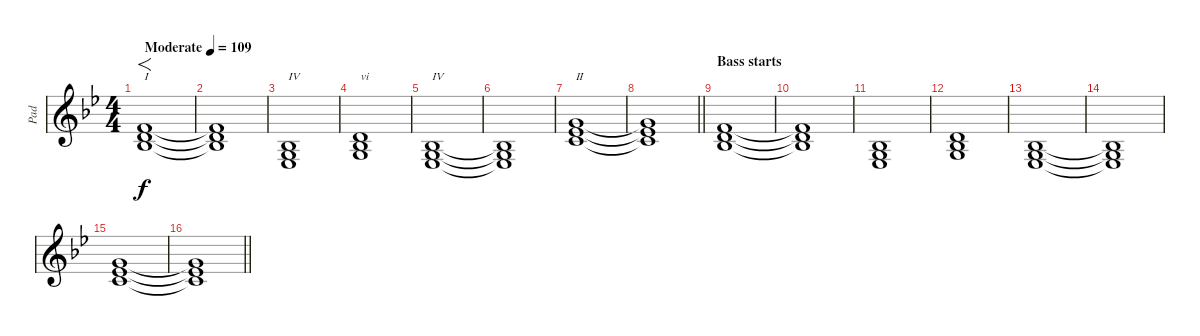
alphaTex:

\track ("Pad" "Pad") {instrument pad1newage}
\staff {score}
\tuning (E4 B3 G3 D3 A2 E2) {hide}
\ts (4 4)
\tempo (109 "Moderate")
\clef g2
\ks bb
(1.1 3.2 3.3).1{f txt "I" dy f instrument pad1newage} |
(1.1{t} 3.2{t} 3.3{t}).1 |
(0.3 1.4 13.5).1{txt "IV"} |
(3.2 0.3 8.4).1{txt "vi"} |
(0.3 1.4 13.5).1{txt "IV"} |
(0.3{t} 1.4{t} 13.5{t}).1 |
(3.1 1.2 8.3).1{txt "II"} |
\barLineRight lightlight
(3.1{t} 1.2{t} 8.3{t}).1 |
\section ("" "Bass starts")
(1.1 3.2 3.3).1 |
(1.1{t} 3.2{t} 3.3{t}).1 |
(0.3 1.4 13.5).1 |
(3.2 0.3 8.4).1 |
(0.3 1.4 13.5).1 |
(0.3{t} 1.4{t} 13.5{t}).1 |
(3.1 1.2 8.3).1 |
\barLineRight lightlight
(3.1{t} 1.2{t} 8.3{t}).1
